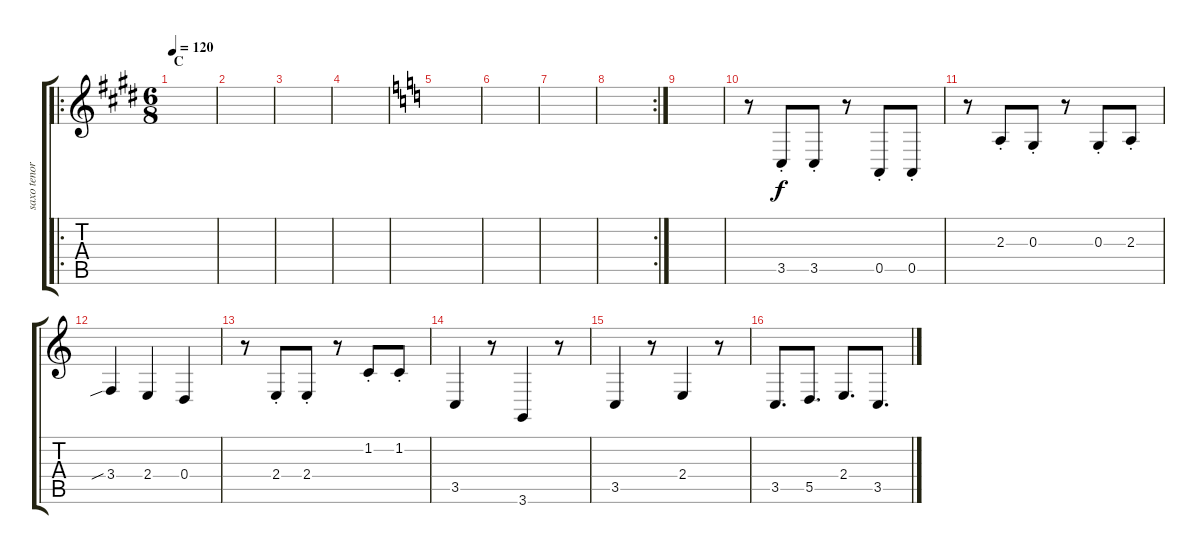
\track ("saxo tenor" "saxo tenor") {instrument tenorsax}
\staff {score tabs}
\tuning (E4 B3 G3 D3 A2 E2) {hide}
\ro
\ts (6 8)
\section ("" "C")
\tempo 120
\clef g2
\ks e
|
|
|
|
\ks c
|
|
|
\rc 2
|
|
r.8 3.5{st}.8{dy f} 3.5{st}.8 r.8 0.5{st}.8 0.5{st}.8 |
r.8 2.3{st}.8 0.3{st}.8 r.8 0.3{st}.8 2.3{st}.8 |
3.4{sib}.4 2.4.4 0.4.4 |
r.8 2.4{st}.8 2.4{st}.8 r.8 1.2{st}.8 1.2{st}.8 |
3.5.4 r.8 3.6.4 r.8 |
3.5.4 r.8 2.4.4 r.8 |
3.5.8{d} 5.5.8{d} 2.4.8{d} 3.5.8{d}
